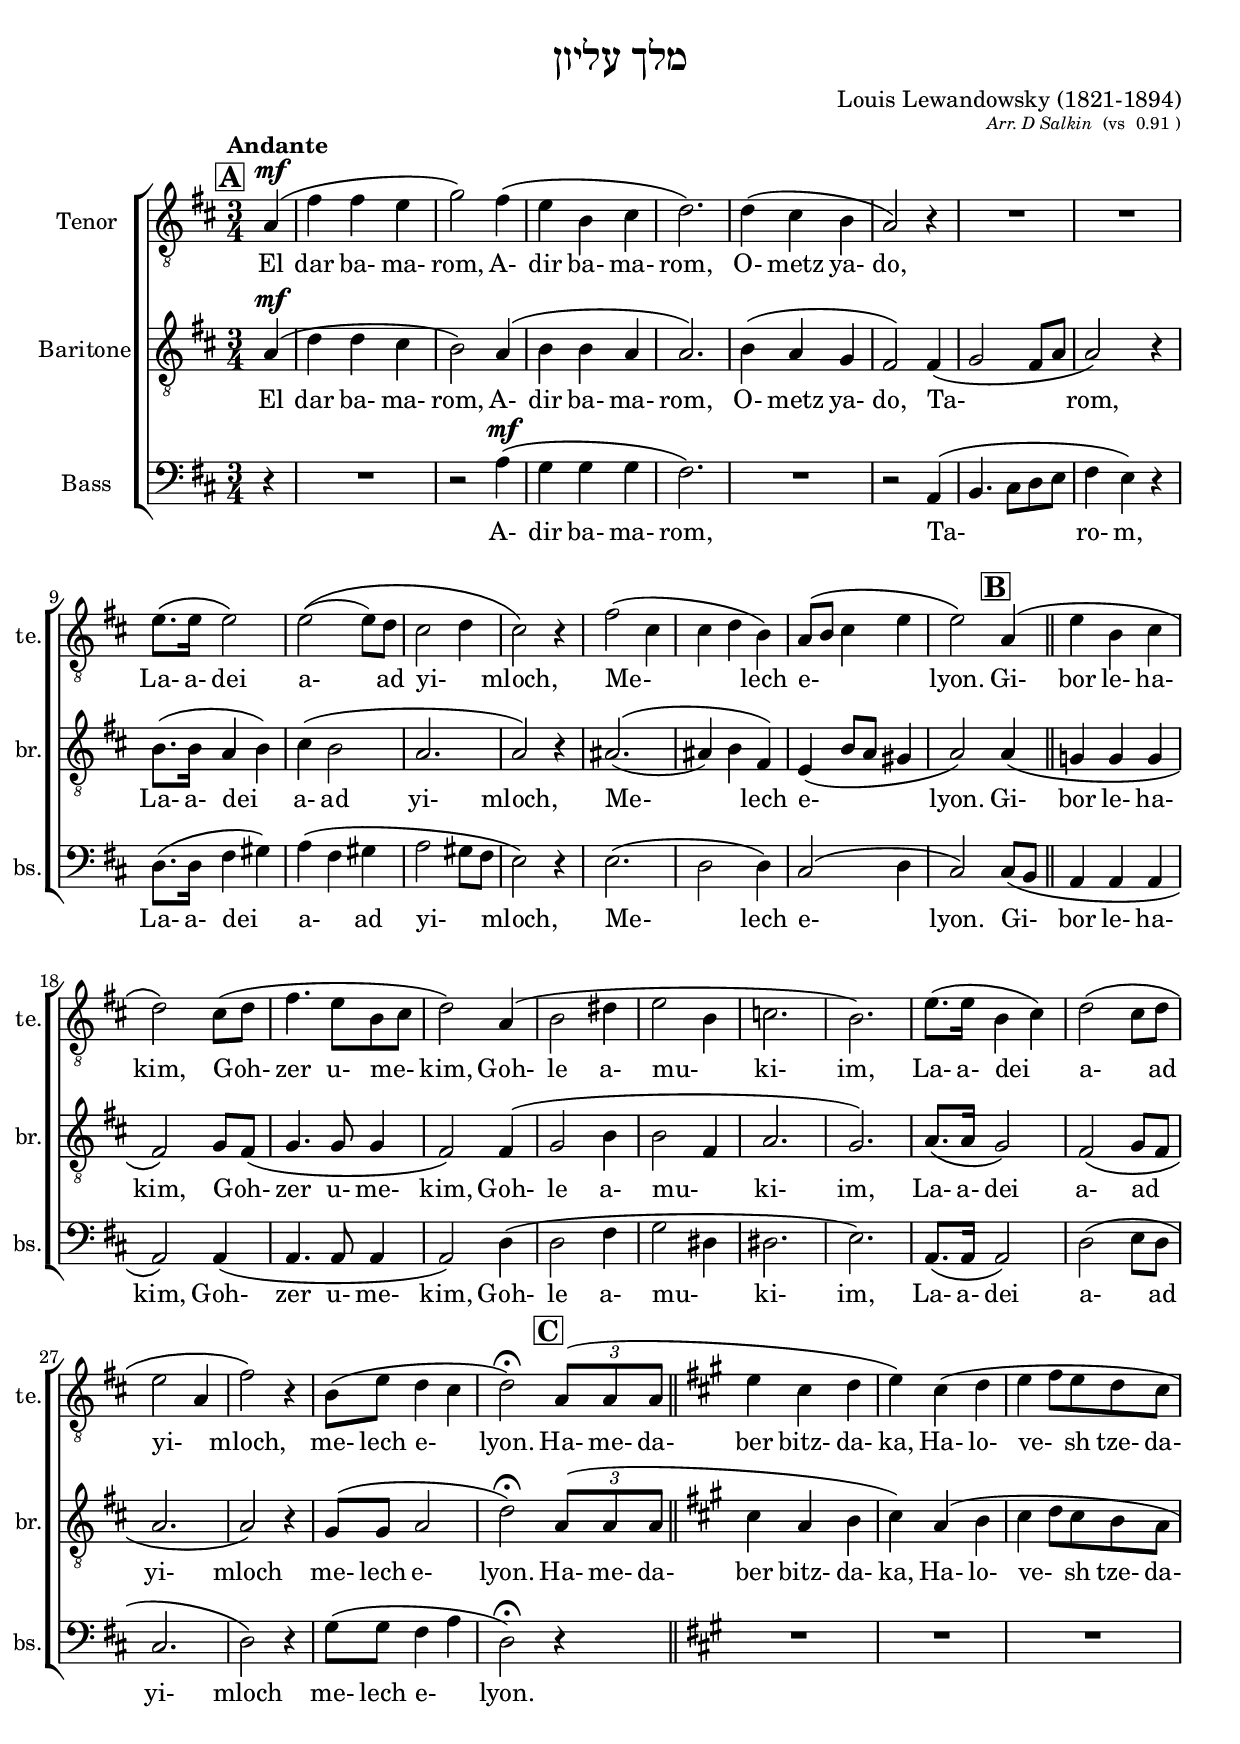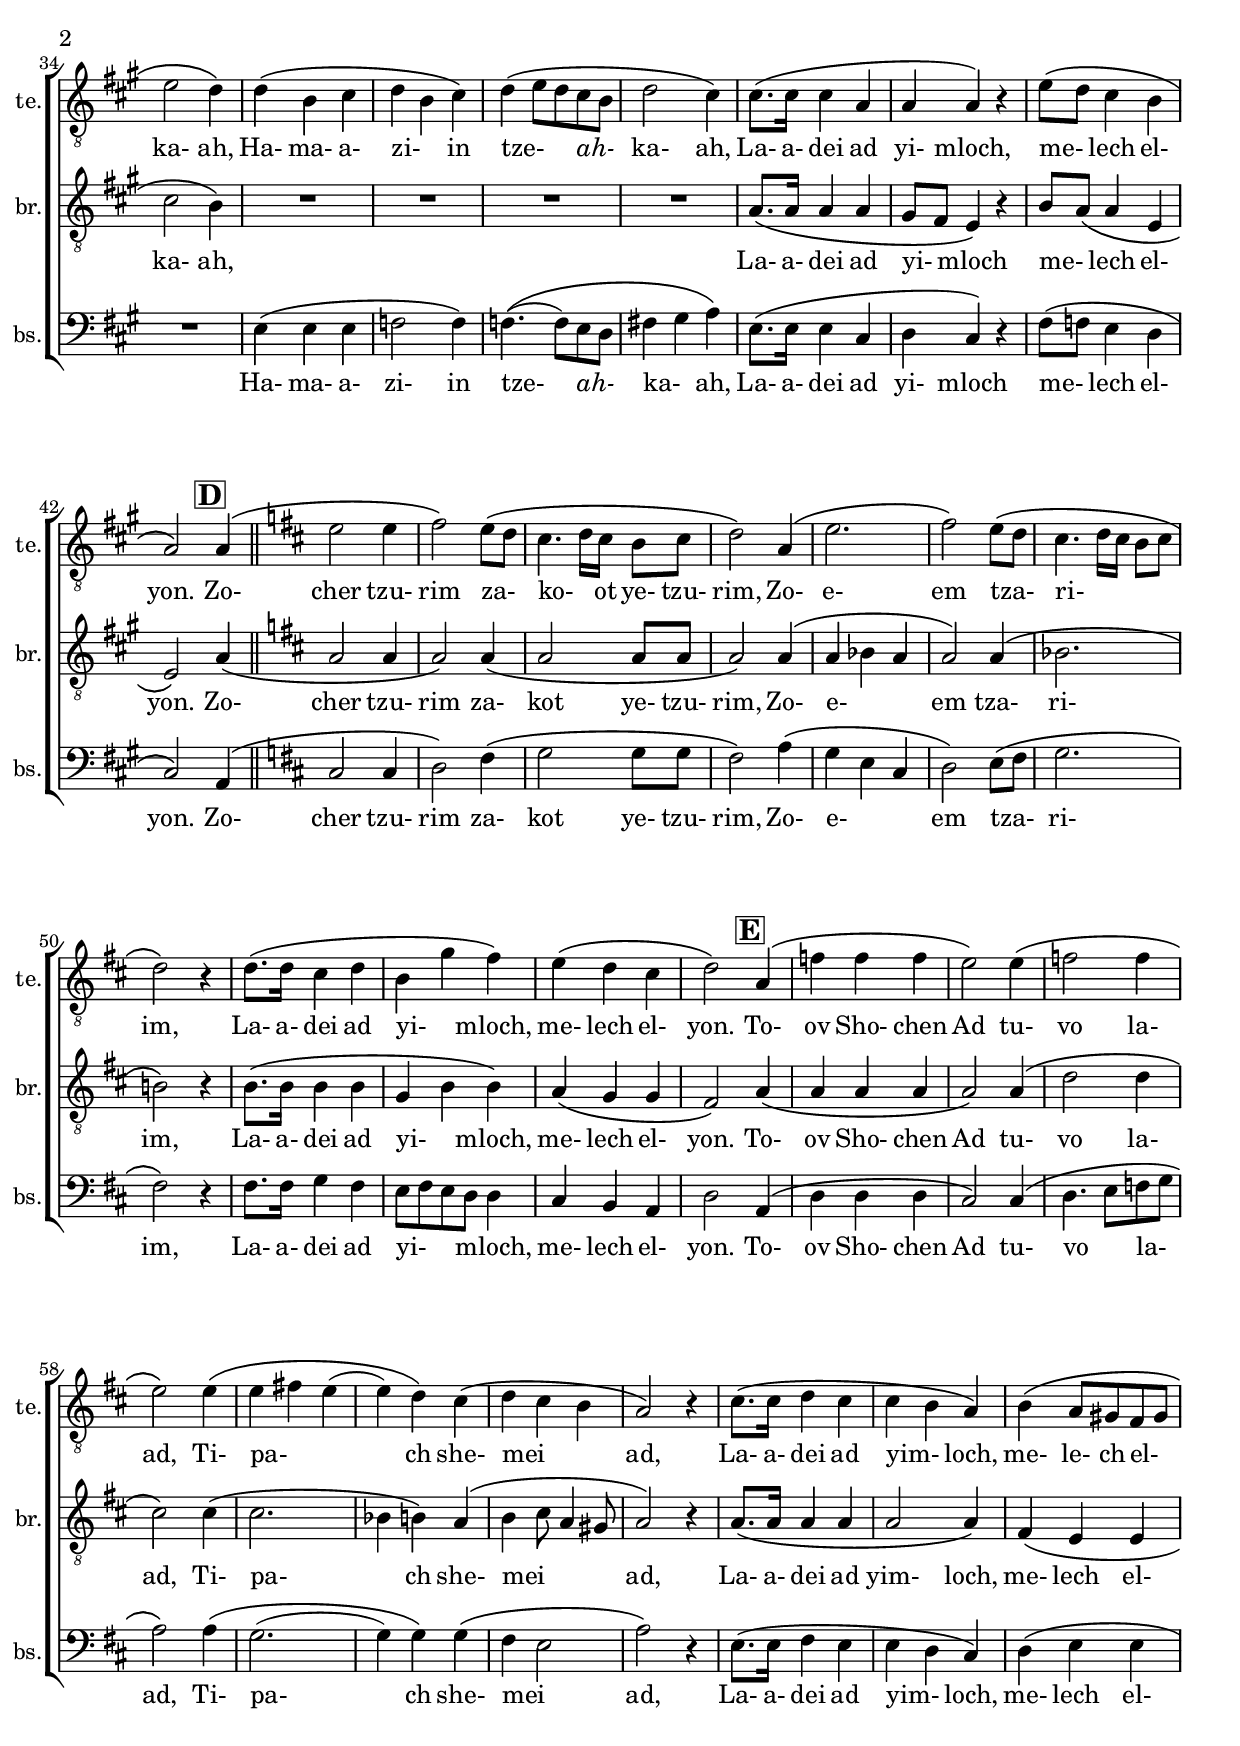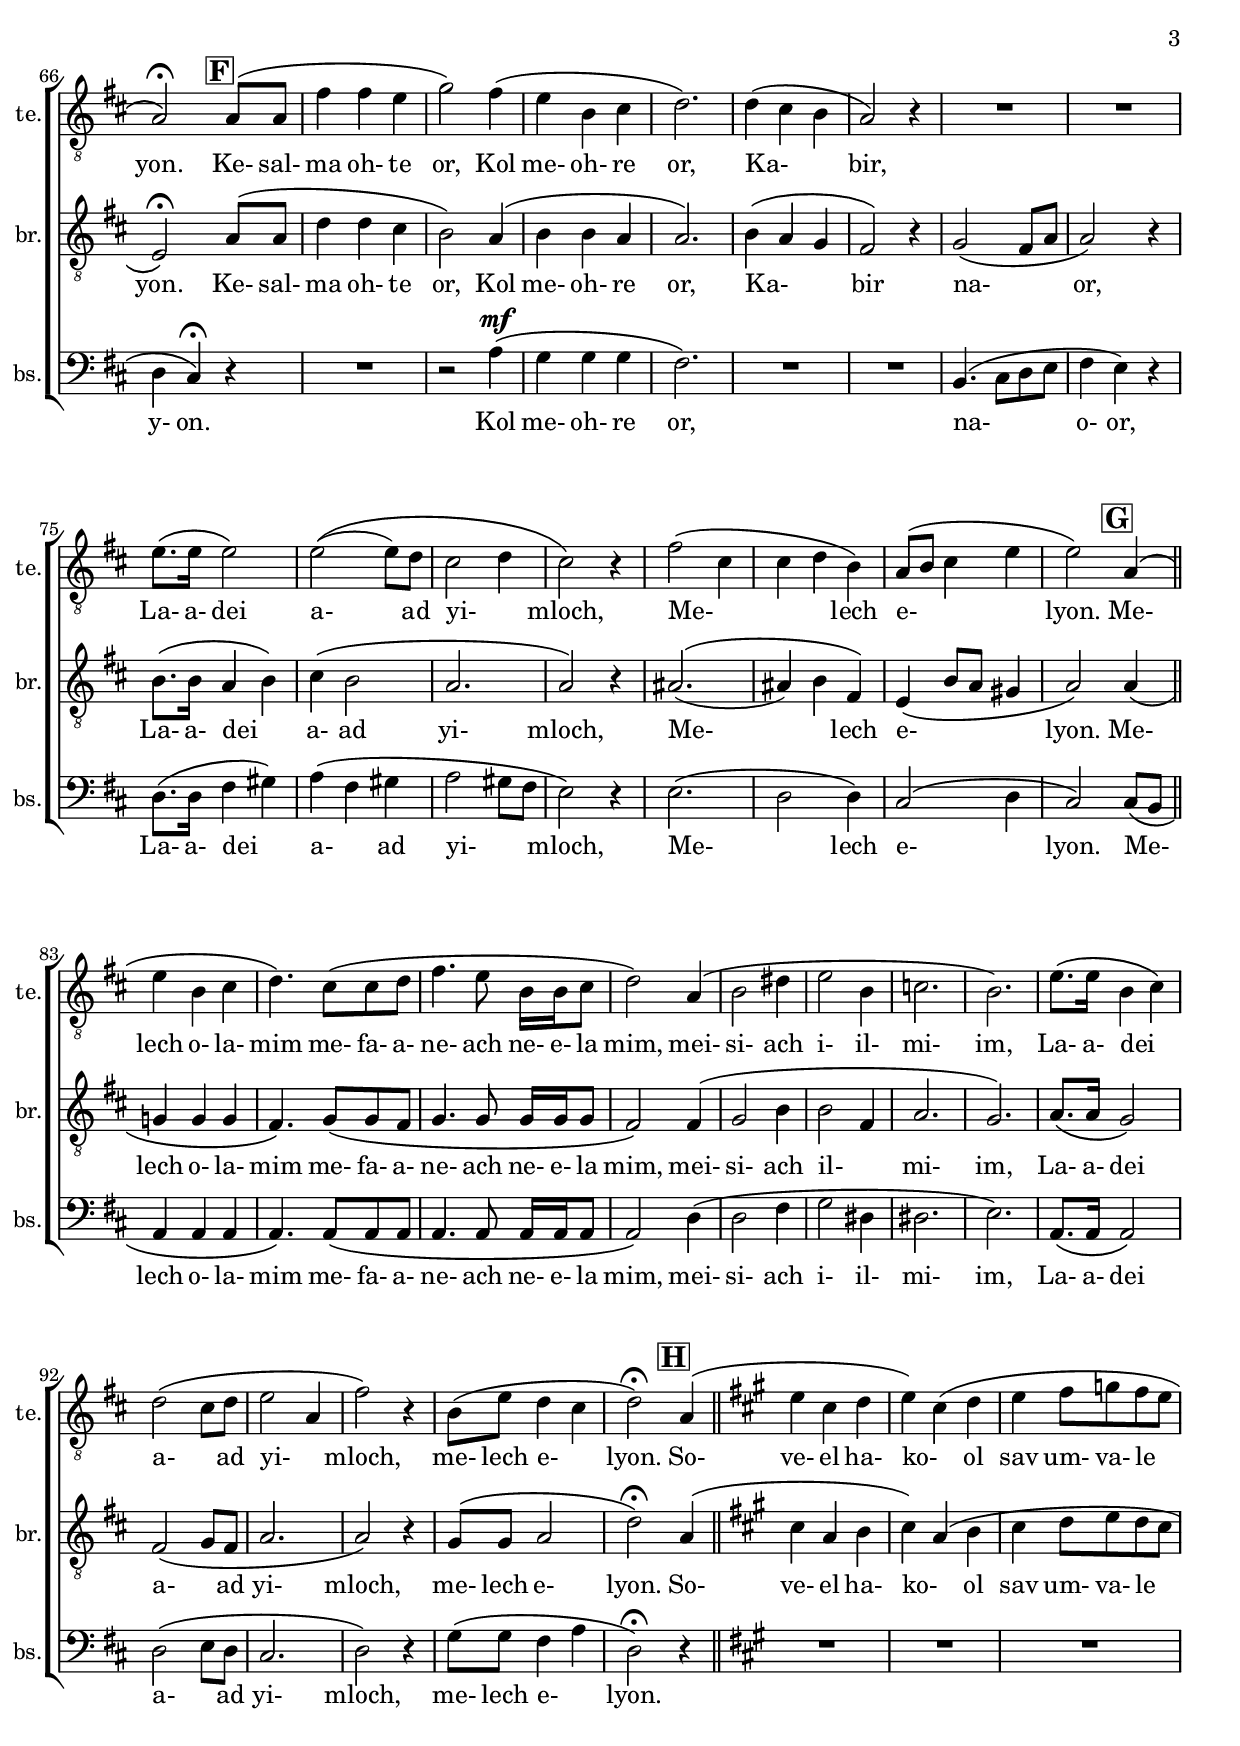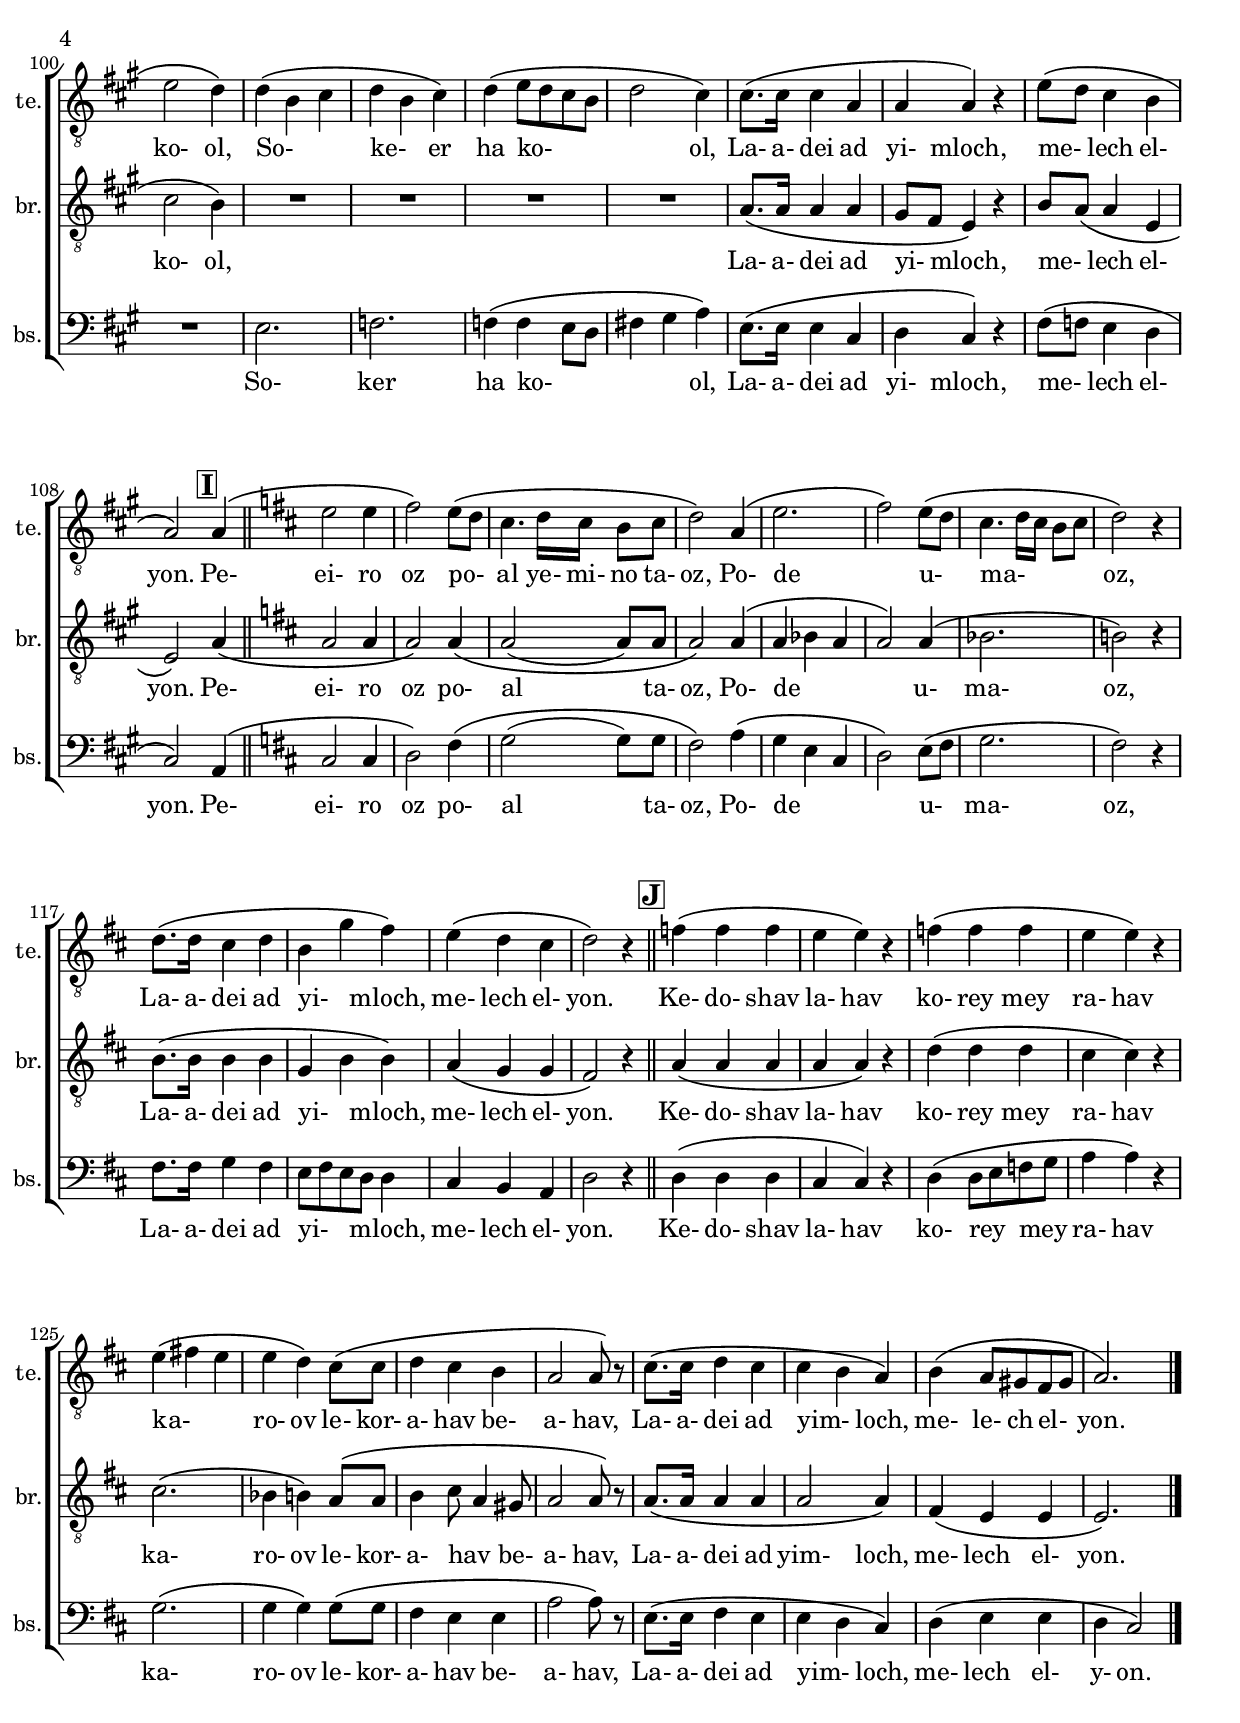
%{
	% Melech Elyon from Blue Book no.225 p.182
  % lilypond -o ./published -dbackend=svg melech-elyon-fullscore.ly
%}
\include "melech-elyon-global.ly"
%{ 
	Melech Elyon - Tenor
%}
tenornotesA = { 
	%El dar bamarom
	\partial 4
	\mark \default a\mf \so |
	fis' fis e | g2 \sc  fis4 \so | e b cis | d2. \sc | d4 \so cis b | a2 \sc r4 | R2.*2 |
	%La'adei ad yimloch
	e'8.\so e16 e2 \sc | e2( \so e8) d8 | cis2 d4 | cis2 \sc r4 | fis2 \so cis4 | cis d b \sc | a8 \so b cis4 e4 | e2 \sc 
}
tenornotesB = {
	%Gibor lehakim
	\mark \default a4 \so |
	\bar "||" e' b cis | d2 \sc cis8 \so d |fis4. e8 b cis | d2 \sc a4 \so | b2 dis4 | e2 b4 | c2. | b2.\sc | 
	%La'adei ad yimloch
	e8.\so e16 b4 cis \sc | d2 \so cis8 d | e2 a,4 | fis'2 \sc r4 | b,8 \so e8 d4 cis | d2 \sc \fermata			
}
tenornotesC = { 
	%Hamdaber
	\mark \default \tuplet 3/2 { a8 \so a a } |
	\bar "||" \key a \major e'4 cis d | e \sc cis \so d | e fis8 e d cis | e2 d4 \sc | d \so b cis | d b cis \sc | d \so e8 d cis b | d2 cis4 \sc |
	%La'adei ad yimloch
	cis8. \so  cis16 cis4 a | a4 a \sc r4 | e'8 \so d cis4 b | a2 \sc
}
tenornotesD = { 
	%Zocher Tzurim
	\mark \default a4 \so |
	\bar "||" \key d \major e'2 e4 | fis2 \sc e8 \so d | cis4. d16 cis16 b8 cis8 | d2 \sc a4 \so | e'2. | fis2 \sc e8 \so d | cis4. d16 cis16 b8 cis8 | d2 \sc r4 |
	%La'adei ad yimloch
	d8. \so d16 cis4 d | b g' fis \sc | e \so d cis | d2 \sc 
}
tenornotesE = {
	%Tov shochen ad
	\mark \default a4 \so |
	f'4 f f | e2 \sc e4 \so| f2 f4 | e2 \sc e4 \so | e fis! e( | e) d \sc cis \so | d cis b | a2 \sc r4 |
	%La'adei ad yimloch
	cis8. \so cis16 d4 cis | cis b a \sc | b \so a8 gis fis gis | a2 \sc \fermata
}
tenornotesF = { 
	%Kesalma ohte or
	\mark \default a8 \so a |
	fis'4 fis e | g2 \sc  fis4 \so | e b cis | d2. \sc | d4 \so cis b | a2 \sc r4 | \set Score.skipBars = ##t R2.*2 |
	%La'adei ad yimloch
	e'8.\so e16 e2 \sc | e2( \so e8) d8 | cis2 d4 | cis2 \sc r4 | fis2 \so cis4 | cis d b \sc | a8 \so b cis4 e4 | e2 \sc 
}
tenornotesG = {
	%Melech olamim
	\mark \default a4 \so |
	\bar "||" e' b cis | d4. \sc cis8 \so cis d |fis4. e8 b16 b cis8 | d2 \sc a4 \so | b2 dis4 | e2 b4 | c2. | b2.\sc | 
	%La'adei ad yimloch
	e8.\so e16 b4 cis \sc | d2 \so cis8 d | e2 a,4 | fis'2 \sc r4 | b,8 \so e8 d4 cis | d2 \sc \fermata			
}
tenornotesH = { 
	%So vel hakol
	\mark \default a4 \so |
	\bar "||" \key a \major e'4 cis d | e \sc cis \so d | e fis8 g! fis e | e2 d4 \sc | d \so b cis | d b cis \sc | d \so e8 d cis b | d2 cis4 \sc |
	%La'adei ad yimloch
	cis8. \so  cis16 cis4 a | a4 a \sc r4 | e'8 \so d cis4 b | a2 \sc
}
tenornotesI = { 
	%Pe'ero oz
	\mark \default a4 \so |
	\bar "||" \key d \major e'2 e4 | fis2 \sc e8 \so d | cis4. d16 cis16 b8 cis8 | d2 \sc a4 \so | e'2. | fis2 \sc e8 \so d | cis4. d16 cis16 b8 cis8 | d2 \sc r4 |
	%La'adei ad yimloch
	d8. \so d16 cis4 d | b g' fis \sc | e \so d cis | d2 \sc r4 |
}
tenornotesJ = {
	%Kedoshav lahav (no anacrusis)
	\mark \default \bar "||"
	f4 \so f f | e4 e \sc r4 | f \so f f | e e \sc r4 | e \so fis! e | e d \sc cis8 \so cis | d4 cis b | a2  a8 \sc r8 |
	%La'adei ad yimloch
	cis8. \so cis16 d4 cis | cis b a \sc | b \so a8 gis fis gis | a2. \sc \bar "|."
}
tenornotes = { 
		\clef "G_8" 
		\relative c' \tenornotesA 
		\relative c' \tenornotesB 
		\relative c' \tenornotesC 
		\relative c' \tenornotesD 
		\relative c' \tenornotesE 
		\relative c' \tenornotesF 
		\relative c' \tenornotesG 
		\relative c' \tenornotesH 
		\relative c' \tenornotesI 
		\relative c' \tenornotesJ 
}

tenorwordsA = \lyricmode { 
	El | dar ba- ma- rom, A- | dir ba- ma- | rom, | O- metz ya- | do, | 
	La- a- dei | a- ad | yi- _ | mloch, | Me- _ | _ _ lech | e- _ _ _ | lyon.  
}
tenorwordsB = \lyricmode { 
	Gi- bor le- ha- | kim, Goh- _ | zer u- me-  _ | kim, Goh- | le a- | mu- _ | ki- | im, | 
	La- a- dei _ | a- _ ad | yi- _ | mloch, | me- lech e- _ | lyon.			
}
tenorwordsC = \lyricmode { 
	Ha- me- da- | ber bitz- da- | ka, Ha- lo- | ve- _ sh tze- da- | ka- ah, | Ha- ma- a- | zi- _ in | tze- _ _ \markup { \italic ah- }  _ | ka- ah, |
	La- a- dei ad | yi- mloch, | me- _ lech el- | yon.
}
tenorwordsD = \lyricmode { 
	Zo- | cher tzu- | rim za- _ | ko- _ ot ye- tzu- | rim, Zo- | e- | em tza- _ | ri- _ _ _ _ | im, |
	La- a- dei ad | yi- _ mloch, | me- lech el- | yon.
}
tenorwordsE = \lyricmode {
	To- | ov Sho- chen | Ad tu- | vo la- | ad, Ti- | pa- _ _ | ch she- | mei _ _ | ad, |
	La- a- dei ad | yim-  _ loch, | me- le- ch el- _ | yon.
}
tenorwordsF = \lyricmode { 
	Ke- sal- | ma oh- te | or, Kol | me- oh- re | or, |  Ka- _ _ |  bir, |
	La- a- dei | a- ad | yi- _ | mloch, | Me- _ | _ _ lech | e- _ _ _ | lyon.
}
tenorwordsG = \lyricmode {
	Me- | lech o- la- | mim me- fa- a- | ne- ach ne- e- la | mim, mei- | si- ach | i- il- | mi- im, |
	La- a- dei _ | a- _ ad | yi- _ | mloch, | me- lech e- _ | lyon.	
}
tenorwordsH = \lyricmode { 
	So- | ve- el ha- | ko- _ ol | sav um- va- le _ | ko- ol, | So- _ _ | ke- _ er | ha ko- _ _ _ | _ ol, |
	La- a- dei ad | yi- mloch, | me- _ lech el- | yon.
}
tenorwordsI = \lyricmode { 
	Pe- | ei- ro | oz po- _ | al ye- mi- no ta- | oz, Po- | de | _ u- _ | ma- _ _ _ _ | oz, |
	La- a- dei ad | yi- _ mloch, | me- lech el- | yon.
}
tenorwordsJ = \lyricmode {
	Ke- do- shav | la- hav | ko- rey mey | ra- hav | ka- _ _ | ro- ov le- kor- | a- hav be- | a- hav, |
	La- a- dei ad | yim-  _ loch, | me- le- ch el- _ | yon.
}
tenorwords = \lyricmode { \tenorwordsA \tenorwordsB \tenorwordsC \tenorwordsD \tenorwordsE \tenorwordsF \tenorwordsG \tenorwordsH \tenorwordsI \tenorwordsJ } 

%{ 
	Baritone - Melech Elyon
%}

barinotesA = {
	%El dar bamarom
	\partial 4
	\mark \default a4\mf \so |
	d d cis | b2\sc a4 \so | b b a | a2. \sc | b4 \so a g | fis2 \sc fis4 \so | g2 fis8 a | a2 \sc r4 |
	%La'adei ad yimloch
	b8.\so b16 a4 b \sc | cis \so b2 | a2. | a2 \sc r4 | ais2.( \so | ais4) b fis \sc | e \so b'8 a8 gis4 | a2 \sc 
}
barinotesB = {
	%Gibor lehakim
	\mark \default a4 \so |
	\bar "||" g! g g | fis2 \sc g8 fis \so | g4. g8 g4 | fis2 \sc fis4 \so | g2 b4 | b2 fis4 | a2. | g2.\sc |		
	%La'adei ad yimloch
	a8.\so a16 g2 \sc | fis2 \so g8 fis8| a2. | a2 \sc r4 | g8 \so g a2 | d2 \sc \fermata
}
barinotesC = {
	%Hamdaber
	\mark \default \tuplet 3/2 { a8 \so a a } |
	\bar "||" \key a \major cis4 a b | cis \sc a \so b | cis d8 cis b a | cis2 b4 \sc | R2.*4 |
	%La'adei ad yimloch
	a8. \so a16 a4 a | gis8 fis e4 \sc r | b'8  a \so a4 e | e2 \sc
}
barinotesD = {
	%Zocher Tzurim
	\mark \default a4 \so |
	\bar "||" \key d \major a2 a4 | a2 \sc a4 \so | a2 a8 a8 | a2 \sc a4 \so | a bes a | a2 \sc a4 \so | bes2. | b!2 \sc r4 |
	%La'adei ad yimloch
	b8. \so b16 b4 b4 | g b b \sc | a \so g g | fis2 \sc
}			
barinotesE = {
	%Tov shochen ad
	\mark \default a4 \so |
	a a a| a2 \sc a4 \so | d2 d4 | cis2 \sc cis4 \so | cis2. | bes4 b! \sc a \so | b cis8 a4 gis8 | a2 \sc r4 |
	%La'adei ad yimloch
	a8. \so a16 a4 a | a2 a4 \sc | fis \so e e | e2 \sc \fermata
}
barinotesF = {
	%El dar bamarom
	\mark \default a8 \so a |
	d4 d cis | b2 \sc a4 \so | b b a | a2. \sc | b4 \so a g | fis2\sc  r4 | g2 \so fis8 a | a2 \sc r4 |
	%La'adei ad yimloch
	b8.\so b16 a4 b \sc | cis \so b2 | a2. | a2 \sc r4 | ais2.( \so | ais4) b fis \sc | e \so b'8 a8 gis4 | a2 \sc 
}
barinotesG = {
	%Gibor lehakim
	\mark \default a4 \so |
	\bar "||" g! g g | fis4. \sc g8 \so g fis | g4. g8 g16 g g8 | fis2 \sc fis4 \so | g2 b4 | b2 fis4 | a2. | g2.\sc |		
	%La'adei ad yimloch
	a8.\so a16 g2 \sc | fis2 \so g8 fis8 | a2. | a2 \sc r4 | g8 \so g a2 | d2 \sc \fermata
}
barinotesH = {
	%Hamdaber
	\mark \default a4 \so |
	\bar "||" \key a \major cis a b | cis \sc a \so b | cis d8 e d cis | cis2 b4 \sc | \set Score.skipBars = ##t R2.*4 |
	%La'adei ad yimloch
	a8. \so a16 a4 a | gis8 fis e4 \sc r | b'8 a \so a4 e | e2 \sc
}
barinotesI = {
	%Pe'eiro oz 
	\mark \default a4 \so |
	\bar "||" \key d \major a2 a4 | a2 \sc a4 \so | a2( a8) a8 | a2 \sc a4 \so | a bes a | a2 \sc a4 \so | bes2. | b!2 \sc r4 |
	%La'adei ad yimloch
	b8. \so b16 b4 b4 | g b b \sc | a \so g g | fis2 \sc r4
}			
barinotesJ = {
	%Kedoshav lahav
	\mark \default \bar "||"
	a4 \so a a| a4  a4 \sc r4 | d4 \so d  d | cis4 cis \sc r4 | cis2. \so | bes4 b! \sc a8 \so a8 | b4 cis8 a4 gis8 | a2 a8 \sc r8 |
	%La'adei ad yimloch
	a8. \so a16 a4 a | a2 a4 \sc | fis \so e e | e2. \sc \bar "|."
}
barinotes = { 
		\clef "G_8" 
		\relative c' \barinotesA 
		\relative c' \barinotesB 
		\relative c' \barinotesC 
		\relative c' \barinotesD 
		\relative c' \barinotesE 
		\relative c' \barinotesF 
		\relative c' \barinotesG 
		\relative c' \barinotesH 
		\relative c' \barinotesI 
		\relative c' \barinotesJ
}

bariwordsA = \lyricmode { 
	El | dar ba- ma- rom, A- | dir ba- ma- | rom, | O- metz ya- | do, Ta- | _ _ _ | rom, |
	La- a- dei _ | a- ad | yi- | mloch, | Me- | _ lech | e- _ _ _ | lyon. Gi- |
}
bariwordsB = \lyricmode {             
	bor le- ha- | kim, Goh- _ | zer u- me- | kim, Goh- | le a- | mu- _ | ki- | im, | 
	La- a- dei | a- ad _ | yi- | mloch | me- lech e- | lyon.			
}
bariwordsC = \lyricmode { 
	Ha- me- da- | ber bitz- da- | ka, Ha- lo- | ve- _ sh tze- da- | ka- ah, |
	La- a- dei ad | yi- _ mloch | me- _ lech el- | yon.
}
bariwordsD = \lyricmode {
	Zo- | cher tzu- | rim za- | kot ye- tzu- | rim, Zo- | e- _ _ | em tza- | ri- | im, |
	La- a- dei ad | yi- _ mloch, | me- lech el- | yon.
}
bariwordsE = \lyricmode {
	To- | ov Sho- chen | Ad tu- | vo la- | ad, Ti- | pa- | _ ch she- | mei _ _ _ | ad, |
	La- a- dei ad | yim-  loch, | me- lech el- | yon.
}
bariwordsF = \lyricmode {
	Ke- sal- | ma oh- te | or, Kol | me- oh- re | or, |  Ka- _ _ |  bir | na- _ _ | or, |
	La- a- dei _ | a- ad | yi- | mloch, | Me- | _ lech | e- _ _ _ | lyon.
}
bariwordsG = \lyricmode {
	Me- | lech o- la- | mim me- fa- a- | ne- ach ne- e- la | mim, mei- | si- ach | il- _ | mi- | im, |
	La- a- dei | a- _ ad | yi- | mloch, | me- lech e- | lyon.	
}
bariwordsH = \lyricmode {
	So- | ve- el ha- | ko- _ ol | sav um- va- le _ | ko- ol, |
	La- a- dei ad | yi- _ mloch, | me- _ lech el- | yon.
}
bariwordsI = \lyricmode {
	Pe- | ei- ro | oz po- | al ta- | oz, Po- | de _ _ | _ u- | ma- | oz, |
	La- a- dei ad | yi- _ mloch, | me- lech el- | yon.
}
bariwordsJ = \lyricmode {	
	Ke- do- shav | la- hav | ko- rey mey | ra- hav | ka- | ro- ov le- kor- | a- hav _ be- | a- hav, |
	La- a- dei ad | yim- loch, | me- lech el- | yon.
}
bariwords = \lyricmode { \bariwordsA \bariwordsB \bariwordsC \bariwordsD \bariwordsE \bariwordsF \bariwordsG \bariwordsH \bariwordsI \bariwordsJ } 

%{ 
	Bass - Melech Elyon
%}
bassnotesA = { 
	%El dar bamarom
	\partial 4 
	\mark \default r4 |
	R2.*1 | r2 a4\mf \so | g g g | fis2.\sc | R2. | 
	% Tarom
	r2 a,4 \so | b4. cis8 d e | fis4 e \sc r4 | 
	%La'ade ad yimloch
	d8.\so d16 fis4 gis \sc | a \so fis gis | a2 gis8 fis | e2 \sc r4 | e2.\so | d2 d4 \sc | cis2 \so d4 | cis2 \sc
}
bassnotesB = {
	%Gibor lehakim
	\mark \default cis,8 \so b8 |
	\bar "||" a4 a a | a2 \sc a4 \so |  a4. a8 a4 | a2 \sc d4 \so | d2 fis4 | g2 dis4 | dis2. | e2.\sc |
	%La'adei ad yimloch
	a,8.\so a16 a2 \sc | d2 \so e8 d | cis2. | d2 \sc r4 | g8 \so g fis4 a | d,2 \sc \fermata 
}
bassnotesC = {
	%Hamdaber
	\mark \default r4 |
	\bar "||" \key a \major R2.*4 | e,4 \so e e | f!2 f4 \sc | f!4.( \so f8) e d | fis!4 gis a \sc | 
	%La'adei ad yimloch
	e8. \so e16  e4 cis | d cis \sc r4 | fis8 \so f e4 d | cis2 \sc
}
bassnotesD = {
	%Zocher Tzurim
	\mark \default a,4 \so |
	\bar "||" \key d \major cis2 cis4 | d2 \sc fis4 \so | g2 g8 g8 | fis2 \sc a4 \so | g e cis | d2 \sc e8 \so fis8 | g2. | fis2 \sc r4 |
	%La'adei ad yimloch
	fis8. fis16 g4 fis4 | e8 fis e d d4 | cis b a | d2
}
bassnotesE = {
	%Tov shochen ad
	\mark \default a,4 \so | d4 d d | cis2 \sc cis4 \so | d4. e8 f g | a2 \sc a4 \so | g2.( | g4) g \sc g \so | fis e2 | a2 \sc r4 |
	%La'adei ad yimloch
	e8. \so e16 fis4 e | e d cis \sc | d \so e e | d cis \sc \fermata
}
bassnotesF = {
	%Kesalma
	\mark \default r4 |
	R2.*1 | r2 a4\mf \so | g g g | fis2.\sc | \set Score.skipBars = ##t R2.*2 | 
	% Naor
	 b,4. \so cis8 d e | fis4 e \sc r4 | 
	%La'ade ad yimloch
	d8.\so d16 fis4 gis \sc | a \so fis gis | a2 gis8 fis | e2 \sc r4 | e2.\so | d2 d4 \sc | cis2 \so d4 | cis2 \sc
}
bassnotesG = {
	%Gibor lehakim
	\mark \default cis,8 \so b8 |
	\bar "||" a4 a a | a4. \sc a8 \so a a |  a4. a8 a16 a a8 | a2\sc d4 \so | d2 fis4 | g2 dis4 | dis2. | e2.\sc |
	%La'adei ad yimloch
	a,8.\so a16 a2 \sc | d2 \so e8 d | cis2. | d2 \sc r4 | g8 \so g fis4 a | d,2 \sc \fermata 
}
bassnotesH = {
	%Hamdaber
	\mark \default r4 |
	\bar "||" \key a \major \set Score.skipBars = ##t R2.*4 | e,2. | f!2. | f!4 \so f4 e8 d | fis!4 gis a \sc | 
	%La'adei ad yimloch
	e8. \so e16  e4 cis4 | d cis \sc r4 | fis8 \so f e4 d | cis2 \sc
}
bassnotesI = {
	%Zocher Tzurim
	\mark \default a,4 \so |
	\bar "||" \key d \major cis2 cis4 | d2 \sc fis4 \so | g2( g8) g8 | fis2 \sc a4 \so | g e cis | d2 \sc e8 \so fis8 | g2. | fis2 \sc r4 |
	%La'adei ad yimloch
	fis8. fis16 g4 fis4 | e8 fis e d d4 | cis b a | d2 r4
}
bassnotesJ = {
	%Zocher Tzurim
	\mark \default \bar "||"
	d,4 \so d d | cis4 cis \sc r4 | d \so d8 e f g | a4 a \sc r4 | g2. \so | g4 g \sc g8 \so g | fis4 e e | a2 a8 \sc r8 |
	%La'adei ad yimloch
	e8. \so e16 fis4 e | e d cis \sc | d \so e e | d cis2 \sc \bar "|."
}
bassnotes = { 
		\clef bass 
		\relative c' \bassnotesA 
		\relative c' \bassnotesB 
		\relative c' \bassnotesC 
		\relative c' \bassnotesD 
		\relative c' \bassnotesE 
		\relative c' \bassnotesF 
		\relative c' \bassnotesG 
		\relative c' \bassnotesH 
		\relative c' \bassnotesI 
		\relative c' \bassnotesJ
}

basswordsA = \lyricmode { 
	A- | dir ba- ma- | rom, | Ta- | _ _ _ _ | ro- m, | 
	La- a- dei _ | a- _ ad | yi- _ _ | mloch, | Me- | _ lech | e- _ | lyon.
}
basswordsB = \lyricmode {             
	Gi- _ | bor le- ha- | kim, Goh- | zer u- me- | kim, Goh- | le a- | mu- _ | ki- | im, | 
	La- a- dei | a- _ ad | yi- | mloch | me- lech e- _ | lyon.			
}
basswordsC = \lyricmode { 
	Ha- ma- a- | zi- in | tze- \markup { \italic ah- }  _ | ka- _ ah, |
	La- a- dei ad | yi- mloch | me- _ lech el- | yon.			
}
basswordsD = \lyricmode {
	Zo- | cher tzu- | rim za- | kot ye- tzu- | rim, Zo- | e- _ _ | em tza- _ | ri- | im, |
	La- a- dei ad | yi- _ _ _ mloch, | me- lech el- | yon.
}
basswordsE = \lyricmode {
	To- | ov Sho- chen | Ad tu- | vo _ la- _ | ad, Ti- | pa- | ch she- | mei _ | ad, |
	La- a- dei ad | yim- _ loch, | me- lech el- | y- on.
}
basswordsF = \lyricmode {
	Kol | me- oh- re | or, | na- _ _ _ | o- or, | 
	La- a- dei _ | a- _ ad | yi- _ _ | mloch, | Me- | _ lech | e- _ | lyon.
}
basswordsG = \lyricmode {
	Me- _ | lech o- la- | mim me- fa- a- | ne- ach ne- e- la | mim, mei- | si- ach | i- il- | mi- | im, |
	La- a- dei | a- _ ad | yi- | mloch, | me- lech e- _ | lyon.	
}
basswordsH = \lyricmode {
	So- | ker | ha ko- _ _ | _ _ ol, |
	La- a- dei ad | yi- mloch, | me- _ lech el- | yon.
}
basswordsI = \lyricmode {
	Pe- | ei- ro | oz po- | al ta- | oz, Po- | de _ _ | _ u- _ | ma- | oz, |
	La- a- dei ad | yi- _ _ _ mloch, | me- lech el- | yon.
}
basswordsJ = \lyricmode {
	Ke- do- shav | la- hav | ko- rey _ mey _ | ra- hav | ka- | ro- ov le- kor- | a- hav be- | a- hav, |
	La- a- dei ad | yim-  _ loch, | me- lech el- | y- on.
}
basswords = \lyricmode { \basswordsA \basswordsB \basswordsC \basswordsD \basswordsE \basswordsF \basswordsG \basswordsH \basswordsI \basswordsJ } 


\header {
  title = "מלך עליון"
  composer = "Louis Lewandowsky (1821-1894)"
  opus = \markup { \fontsize #-2.5 { \italic { "Arr. D Salkin" } " (vs " \versionNumber")" } }
  instrument = ""
}

%{
	Main
%}
\score {
	\new ChoirStaff
	<<
		\new Staff \with { instrumentName = #"Tenor" shortInstrumentName = #"te." }
		<<
			\new Voice = "tenor"
			<<
				\global %include the global variable set
				\tenornotes
			>>
			\lyricsto "tenor" \new Lyrics \tenorwords
		>>
		\new Staff \with { instrumentName = #"Baritone" shortInstrumentName = #"br." }
		<<
			\new Voice = "baritone"
			<<
				\global
				\barinotes
			>>
			\lyricsto "baritone" \new Lyrics \bariwords
		>>
		\new Staff \with { instrumentName = #"Bass" shortInstrumentName = #"bs." }
		<<
			\new Voice = "bass"
			<<
				\global
				\bassnotes
			>>
			\lyricsto "bass" \new Lyrics \basswords
		>>
	>>
}
